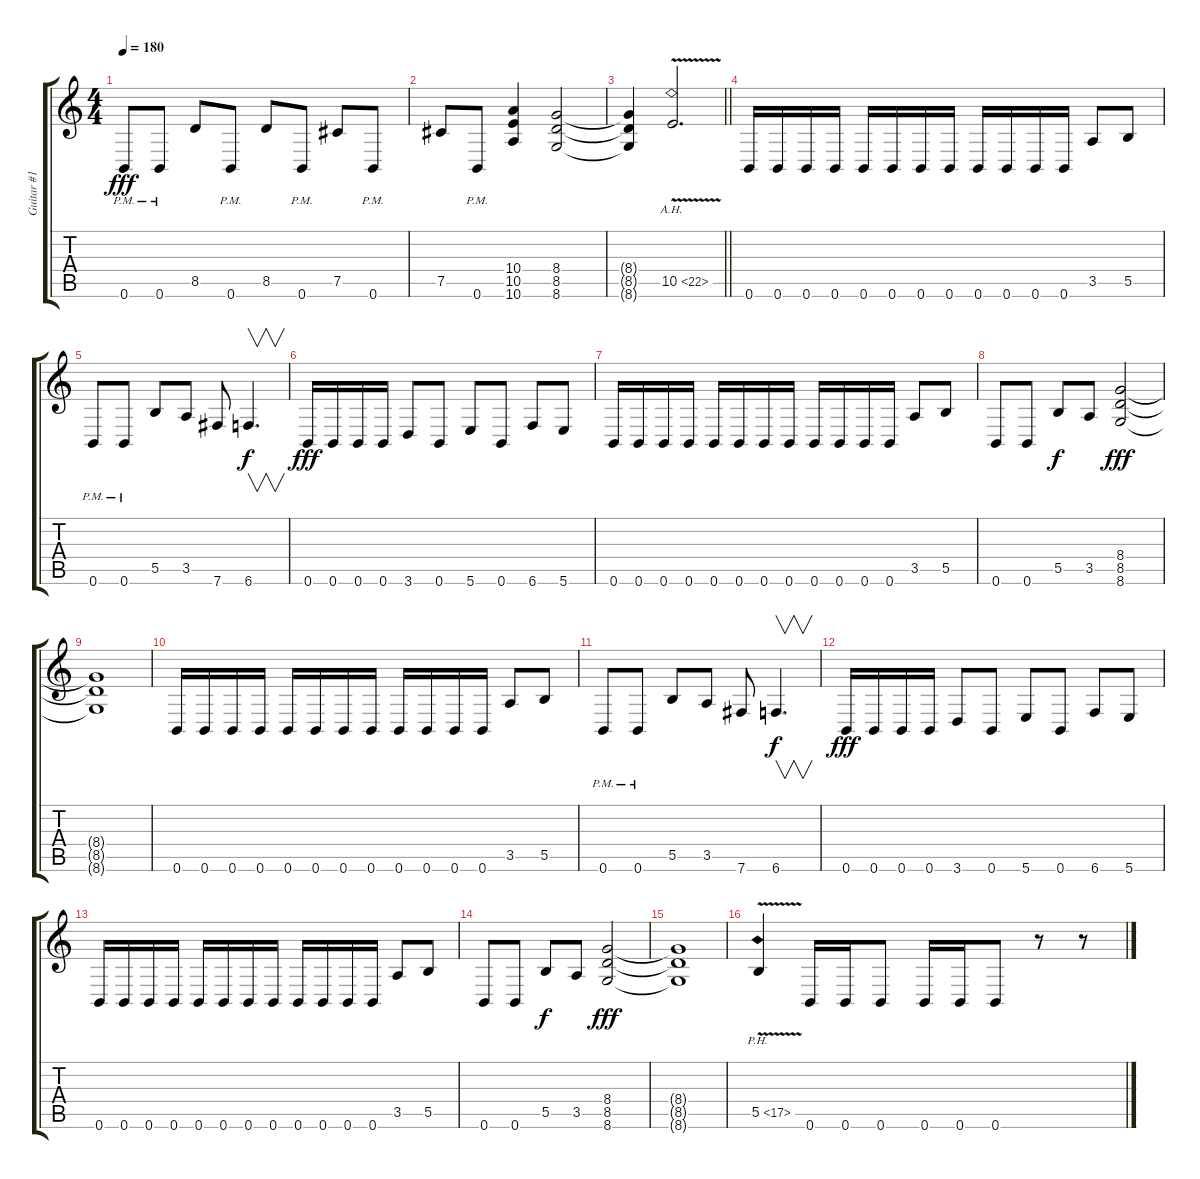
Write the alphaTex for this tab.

\track ("Guitar #1" "Guitar #1") {instrument distortionguitar}
\staff {score tabs}
\tuning (Db4 Ab3 E3 B2 Gb2 B1) {hide}
\ts (4 4)
\tempo 180
\clef g2
\ks c
0.6{pm}.8{dy fff} 0.6{pm}.8 8.5.8 0.6{pm}.8 8.5.8 0.6{pm}.8 7.5.8 0.6{pm}.8 |
7.5.8 0.6{pm}.8 (10.4 10.5 10.6).4 (8.4 8.5 8.6).2 |
\barLineRight lightlight
(8.4{t} 8.5{t} 8.6{t}).4 10.5{ah 12 v}.2{d} |
0.6.16 0.6.16 0.6.16 0.6.16 0.6.16 0.6.16 0.6.16 0.6.16 0.6.16 0.6.16 0.6.16 0.6.16 3.5.8 5.5.8 |
0.6{pm}.8 0.6{pm}.8 5.5.8 3.5.8 7.6.8 6.6.4{v d dy f} |
0.6.16{dy fff} 0.6.16 0.6.16 0.6.16 3.6.8 0.6.8 5.6.8 0.6.8 6.6.8 5.6.8 |
0.6.16 0.6.16 0.6.16 0.6.16 0.6.16 0.6.16 0.6.16 0.6.16 0.6.16 0.6.16 0.6.16 0.6.16 3.5.8 5.5.8 |
0.6.8 0.6.8 5.5.8{dy f} 3.5.8 (8.4 8.5 8.6).2{dy fff} |
(8.4{t} 8.5{t} 8.6{t}).1 |
0.6.16 0.6.16 0.6.16 0.6.16 0.6.16 0.6.16 0.6.16 0.6.16 0.6.16 0.6.16 0.6.16 0.6.16 3.5.8 5.5.8 |
0.6{pm}.8 0.6{pm}.8 5.5.8 3.5.8 7.6.8 6.6.4{v d dy f} |
0.6.16{dy fff} 0.6.16 0.6.16 0.6.16 3.6.8 0.6.8 5.6.8 0.6.8 6.6.8 5.6.8 |
0.6.16 0.6.16 0.6.16 0.6.16 0.6.16 0.6.16 0.6.16 0.6.16 0.6.16 0.6.16 0.6.16 0.6.16 3.5.8 5.5.8 |
0.6.8 0.6.8 5.5.8{dy f} 3.5.8 (8.4 8.5 8.6).2{dy fff} |
(8.4{t} 8.5{t} 8.6{t}).1 |
5.5{ph 12 v}.4 0.6.16 0.6.16 0.6.8 0.6.16 0.6.16 0.6.8 r.8 r.8
